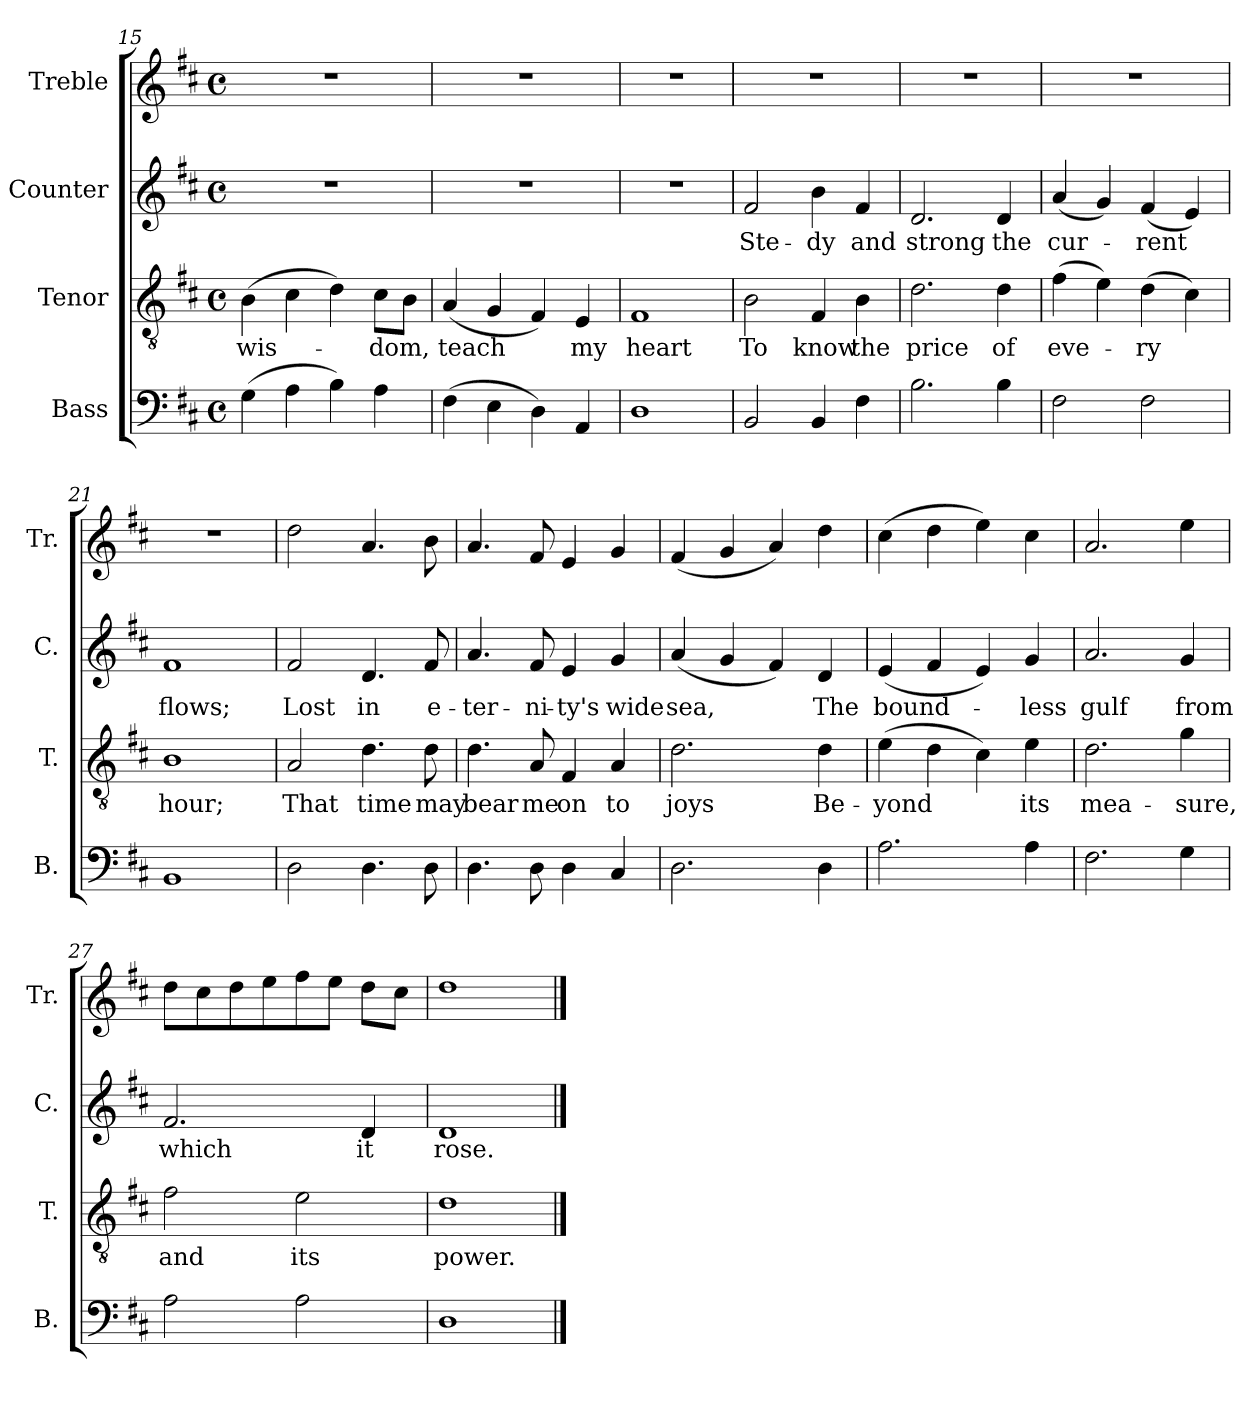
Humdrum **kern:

**kern	**kern	**text	**kern	**text	**kern
*part4	*part3	*part3	*part2	*part2	*part1
*staff4	*staff3	*staff3	*staff2	*staff2	*staff1
*I"Bass	*I"Tenor	*	*I"Counter	*	*I"Treble
*I'B.	*I'T.	*	*I'C.	*	*I'Tr.
*clefF4	*clefGv2	*	*clefG2	*	*clefG2
*k[f#c#]	*k[f#c#]	*	*k[f#c#]	*	*k[f#c#]
*M4/4	*M4/4	*	*M4/4	*	*M4/4
*met(c)	*met(c)	*	*met(c)	*	*met(c)
=15	=15	=15	=15	=15	=15
(4G\	(4B\	wis-	1r	.	1r
4A\	4c#\	.	.	.	.
4B\)	4d\)	.	.	.	.
4A\	8c#\L	-dom,	.	.	.
.	8B\J	.	.	.	.
=16	=16	=16	=16	=16	=16
(4F#\	(4A/	teach	1r	.	1r
4E\	4G/	.	.	.	.
4D\)	4F#/)	.	.	.	.
4AA/	4E/	my	.	.	.
=17	=17	=17	=17	=17	=17
1D	1F#	heart	1r	.	1r
=18	=18	=18	=18	=18	=18
2BB/	2B\	To	2f#/	Ste-	1r
4BB/	4F#/	know	4b\	-dy	.
4F#\	4B\	the	4f#/	and	.
=19	=19	=19	=19	=19	=19
2.B\	2.d\	price	2.d/	strong	1r
4B\	4d\	of	4d/	the	.
=20	=20	=20	=20	=20	=20
2F#\	(4f#\	eve-	(4a/	cur-	1r
.	4e\)	.	4g/)	.	.
2F#\	(4d\	-ry	(4f#/	-rent	.
.	4c#\)	.	4e/)	.	.
=21	=21	=21	=21	=21	=21
1BB	1B	hour;	1f#	flows;	1r
=22	=22	=22	=22	=22	=22
2D\	2A/	That	2f#/	Lost	2dd\
4.D\	4.d\	time	4.d/	in	4.a/
8D\	8d\	may	8f#/	e-	8b\
=23	=23	=23	=23	=23	=23
4.D\	4.d\	bear	4.a/	-ter-	4.a/
8D\	8A/	me	8f#/	-ni-	8f#/
4D\	4F#/	on	4e/	-ty's	4e/
4C#/	4A/	to	4g/	wide	4g/
=24	=24	=24	=24	=24	=24
2.D\	2.d\	joys	(4a/	sea,	(4f#/
.	.	.	4g/	.	4g/
.	.	.	4f#/)	.	4a/)
4D\	4d\	Be-	4d/	The	4dd\
=25	=25	=25	=25	=25	=25
2.A\	(4e\	-yond	(4e/	bound-	(4cc#\
.	4d\	.	4f#/	.	4dd\
.	4c#\)	.	4e/)	.	4ee\)
4A\	4e\	its	4g/	-less	4cc#\
=26	=26	=26	=26	=26	=26
2.F#\	2.d\	mea-	2.a/	gulf	2.a/
4G\	4g\	-sure,	4g/	from	4ee\
=27	=27	=27	=27	=27	=27
2A\	2f#\	and	2.f#/	which	8dd\L
.	.	.	.	.	8cc#\
.	.	.	.	.	8dd\
.	.	.	.	.	8ee\
2A\	2e\	its	.	.	8ff#\
.	.	.	.	.	8ee\J
.	.	.	4d/	it	8dd\L
.	.	.	.	.	8cc#\J
=28	=28	=28	=28	=28	=28
1D	1d	power.	1d	rose.	1dd
==	==	==	==	==	==
*-	*-	*-	*-	*-	*-
